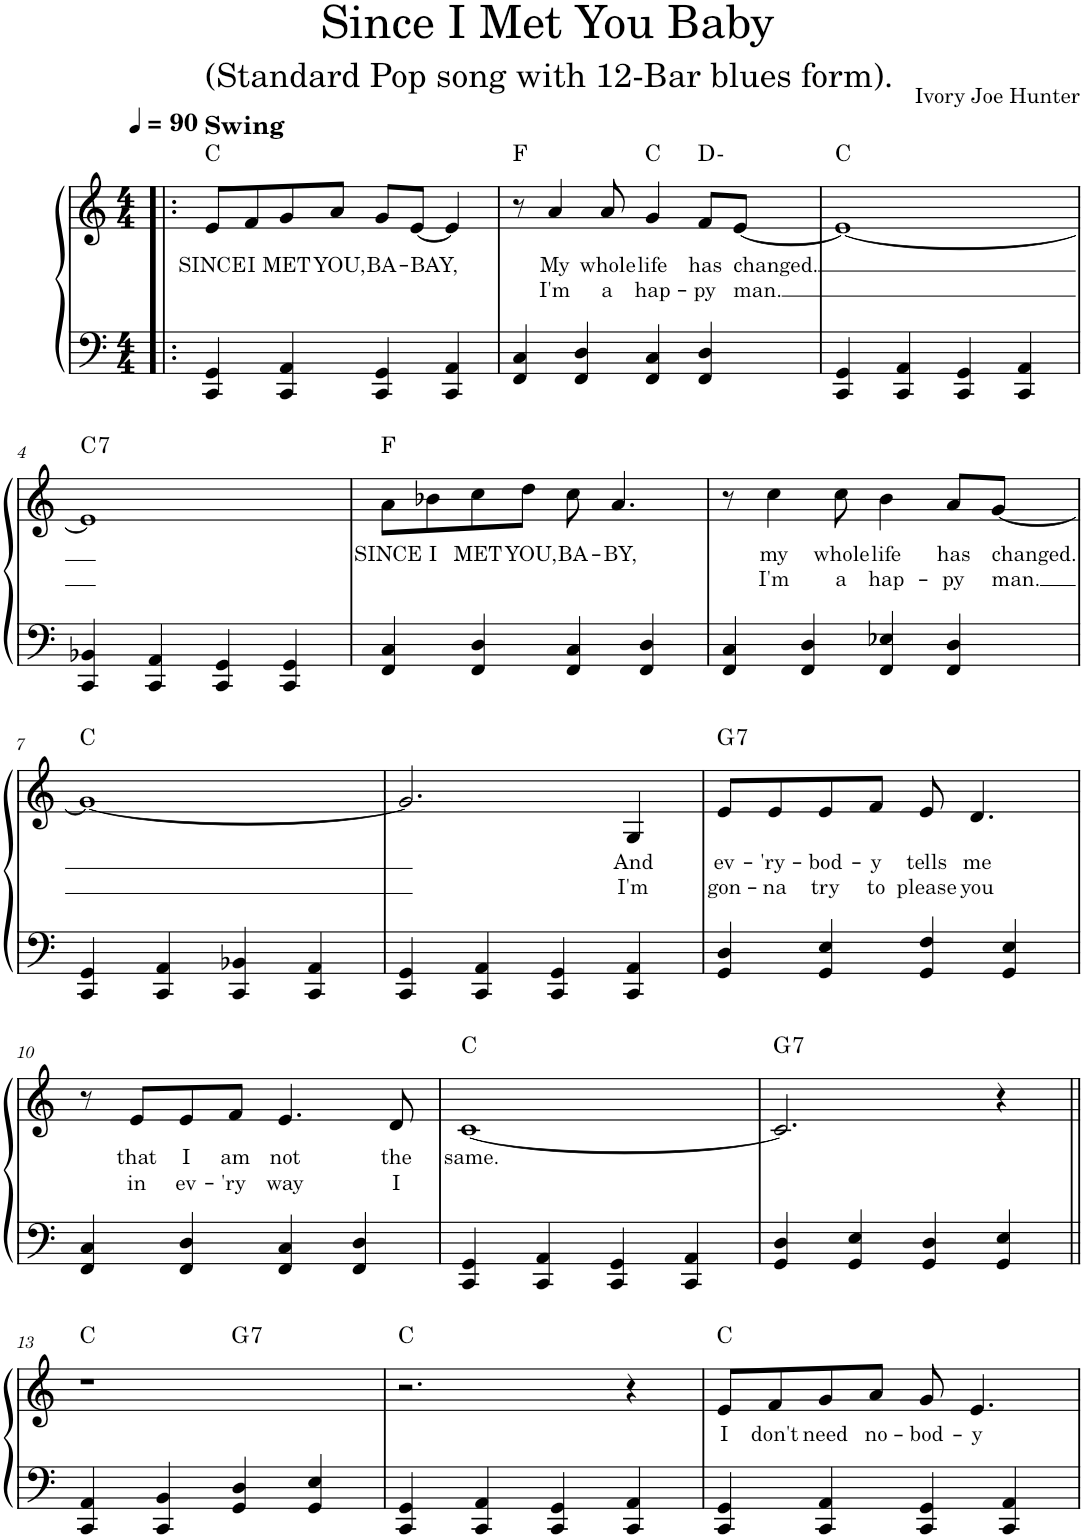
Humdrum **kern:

**kern	**kern	**text	**text	**harte
*part1	*part1	*part1	*part1	*part1
*staff2	*staff1	*staff1	*staff1	*
*I"Piano	*	*	*	*
*I'Pno.	*	*	*	*
*clefF4	*clefG2	*	*	*
*k[]	*k[]	*	*	*
*M4/4	*M4/4	*	*	*
*MM90	*MM90	*	*	*
=1!|:	=1!|:	=1!|:	=1!|:	=1!|:
!	!LO:TX:a:B:t=Swing	!	!	!
!	!	!LO:LY:b	!	!
4CC/ 4GG/	8e/L	SINCE	.	C:maj
!	!	!LO:LY:b	!	!
.	8f/	I	.	.
!	!	!LO:LY:b	!	!
4CC/ 4AA/	8g/	MET	.	.
!	!	!LO:LY:b	!	!
.	8a/J	YOU,	.	.
!	!	!LO:LY:b	!	!
4CC/ 4GG/	8g/L	BA-	.	.
!	!	!LO:LY:b	!	!
.	[8e/J	-BAY,	.	.
4CC/ 4AA/	4e/]	.	.	.
=2	=2	=2	=2	=2
4FF/ 4C/	8r	.	.	F:maj
!	!	!LO:LY:b	!LO:LY:b	!
.	4a/	My	I'm	.
4FF/ 4D/	.	.	.	.
!	!	!LO:LY:b	!LO:LY:b	!
.	8a/	whole	a	.
!	!	!LO:LY:b	!LO:LY:b	!
4FF/ 4C/	4g/	life	hap-	C:maj
!	!	!LO:LY:b	!LO:LY:b	!
4FF/ 4D/	8f/L	has	-py	D:min
!	!	!LO:LY:b	!LO:LY:b	!
.	[8e/J	changed.	man.	.
=3	=3	=3	=3	=3
4CC/ 4GG/	1e_	.	.	C:maj
4CC/ 4AA/	.	.	.	.
4CC/ 4GG/	.	.	.	.
4CC/ 4AA/	.	.	.	.
!!LO:LB:g=z
=4	=4	=4	=4	=4
!	!	!	!	!LO:H:kt=7
4CC/ 4BB-X/	1e]	.	.	C:7
4CC/ 4AA/	.	.	.	.
4CC/ 4GG/	.	.	.	.
4CC/ 4GG/	.	.	.	.
=5	=5	=5	=5	=5
!	!	!LO:LY:b	!	!
4FF/ 4C/	8a\L	SINCE	.	F:maj
!	!	!LO:LY:b	!	!
.	8b-X\	I	.	.
!	!	!LO:LY:b	!	!
4FF/ 4D/	8cc\	MET	.	.
!	!	!LO:LY:b	!	!
.	8dd\J	YOU,	.	.
!	!	!LO:LY:b	!	!
4FF/ 4C/	8cc\	BA-	.	.
!	!	!LO:LY:b	!	!
.	4.a/	-BY,	.	.
4FF/ 4D/	.	.	.	.
=6	=6	=6	=6	=6
4FF/ 4C/	8r	.	.	.
!	!	!LO:LY:b	!LO:LY:b	!
.	4cc\	my	I'm	.
4FF/ 4D/	.	.	.	.
!	!	!LO:LY:b	!LO:LY:b	!
.	8cc\	whole	a	.
!	!	!LO:LY:b	!LO:LY:b	!
4FF/ 4E-X/	4b\	life	hap-	.
!	!	!LO:LY:b	!LO:LY:b	!
4FF/ 4D/	8a/L	has	-py	.
!	!	!LO:LY:b	!LO:LY:b	!
.	[8g/J	changed.	man.	.
!!LO:LB:g=z
=7	=7	=7	=7	=7
4CC/ 4GG/	1g_	.	.	C:maj
4CC/ 4AA/	.	.	.	.
4CC/ 4BB-X/	.	.	.	.
4CC/ 4AA/	.	.	.	.
=8	=8	=8	=8	=8
4CC/ 4GG/	2.g/]	.	.	.
4CC/ 4AA/	.	.	.	.
4CC/ 4GG/	.	.	.	.
!	!	!LO:LY:b	!LO:LY:b	!
4CC/ 4AA/	4G/	And	I'm	.
=9	=9	=9	=9	=9
!	!	!LO:LY:b	!LO:LY:b	!LO:H:kt=7
4GG/ 4D/	8e/L	ev-	gon-	G:7
!	!	!LO:LY:b	!LO:LY:b	!
.	8e/	-'ry-	-na	.
!	!	!LO:LY:b	!LO:LY:b	!
4GG/ 4E/	8e/	-bod-	try	.
!	!	!LO:LY:b	!LO:LY:b	!
.	8f/J	-y	to	.
!	!	!LO:LY:b	!LO:LY:b	!
4GG/ 4F/	8e/	tells	please	.
!	!	!LO:LY:b	!LO:LY:b	!
.	4.d/	me	you	.
4GG/ 4E/	.	.	.	.
!!LO:LB:g=z
=10	=10	=10	=10	=10
4FF/ 4C/	8r	.	.	.
!	!	!LO:LY:b	!LO:LY:b	!
.	8e/L	that	in	.
!	!	!LO:LY:b	!LO:LY:b	!
4FF/ 4D/	8e/	I	ev-	.
!	!	!LO:LY:b	!LO:LY:b	!
.	8f/J	am	-'ry	.
!	!	!LO:LY:b	!LO:LY:b	!
4FF/ 4C/	4.e/	not	way	.
4FF/ 4D/	.	.	.	.
!	!	!LO:LY:b	!LO:LY:b	!
.	8d/	the	I	.
=11	=11	=11	=11	=11
!	!	!LO:LY:b	!	!
4CC/ 4GG/	[1c	same.	.	C:maj
4CC/ 4AA/	.	.	.	.
4CC/ 4GG/	.	.	.	.
4CC/ 4AA/	.	.	.	.
=12	=12	=12	=12	=12
!	!	!	!	!LO:H:kt=7
4GG/ 4D/	2.c/]	.	.	G:7
4GG/ 4E/	.	.	.	.
4GG/ 4D/	.	.	.	.
4GG/ 4E/	4r	.	.	.
!!LO:LB:g=z
=13||	=13||	=13||	=13||	=13||
*	*^	*	*	*
4CC/ 4AA/	1r	2ryy	.	.	C:maj
4CC/ 4BB/	.	.	.	.	.
!	!	!	!	!	!LO:H:kt=7
4GG/ 4D/	.	2ryy	.	.	G:7
4GG/ 4E/	.	.	.	.	.
*	*v	*v	*	*	*
=14	=14	=14	=14	=14
4CC/ 4GG/	2.r	.	.	C:maj
4CC/ 4AA/	.	.	.	.
4CC/ 4GG/	.	.	.	.
4CC/ 4AA/	4r	.	.	.
=15	=15	=15	=15	=15
!	!	!LO:LY:b	!	!
4CC/ 4GG/	8e/L	I	.	C:maj
!	!	!LO:LY:b	!	!
.	8f/	don't	.	.
!	!	!LO:LY:b	!	!
4CC/ 4AA/	8g/	need	.	.
!	!	!LO:LY:b	!	!
.	8a/J	no-	.	.
!	!	!LO:LY:b	!	!
4CC/ 4GG/	8g/	-bod-	.	.
!	!	!LO:LY:b	!	!
.	4.e/	-y	.	.
4CC/ 4AA/	.	.	.	.
=	=	=	=	=
*-	*-	*-	*-	*-
